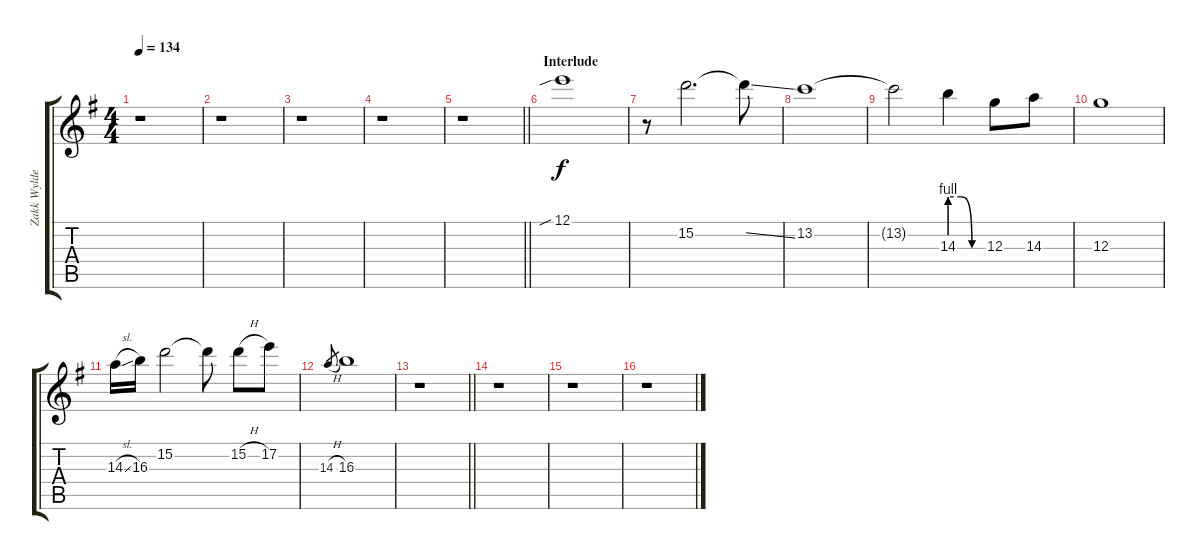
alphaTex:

\track ("Zakk Wylde (lead)" "Zakk Wylde") {instrument acousticguitarsteel}
\staff {score tabs}
\tuning (E4 B3 G3 D3 A2 E2) {hide}
\ts (4 4)
\tempo 134
\clef g2
\ks g
r.1{dy f} |
r.1 |
r.1 |
r.1 |
\barLineRight lightlight
r.1 |
\section ("" "Interlude")
12.1{sib}.1 |
r.8 15.2.2{d} 15.2{ss t}.8 |
13.2.1 |
13.2{t}.2 14.3{be (custom 0 4 20 4 40 0 60 0)}.4 12.3.8 14.3.8 |
12.3.1 |
14.3{sl}.16 16.3.16 15.2.2 15.2{t}.8 15.2{h}.8 17.2.8 |
14.3{h}.8{gr} 16.3.1 |
\barLineRight lightlight
r.1 |
r.1 |
r.1 |
r.1
